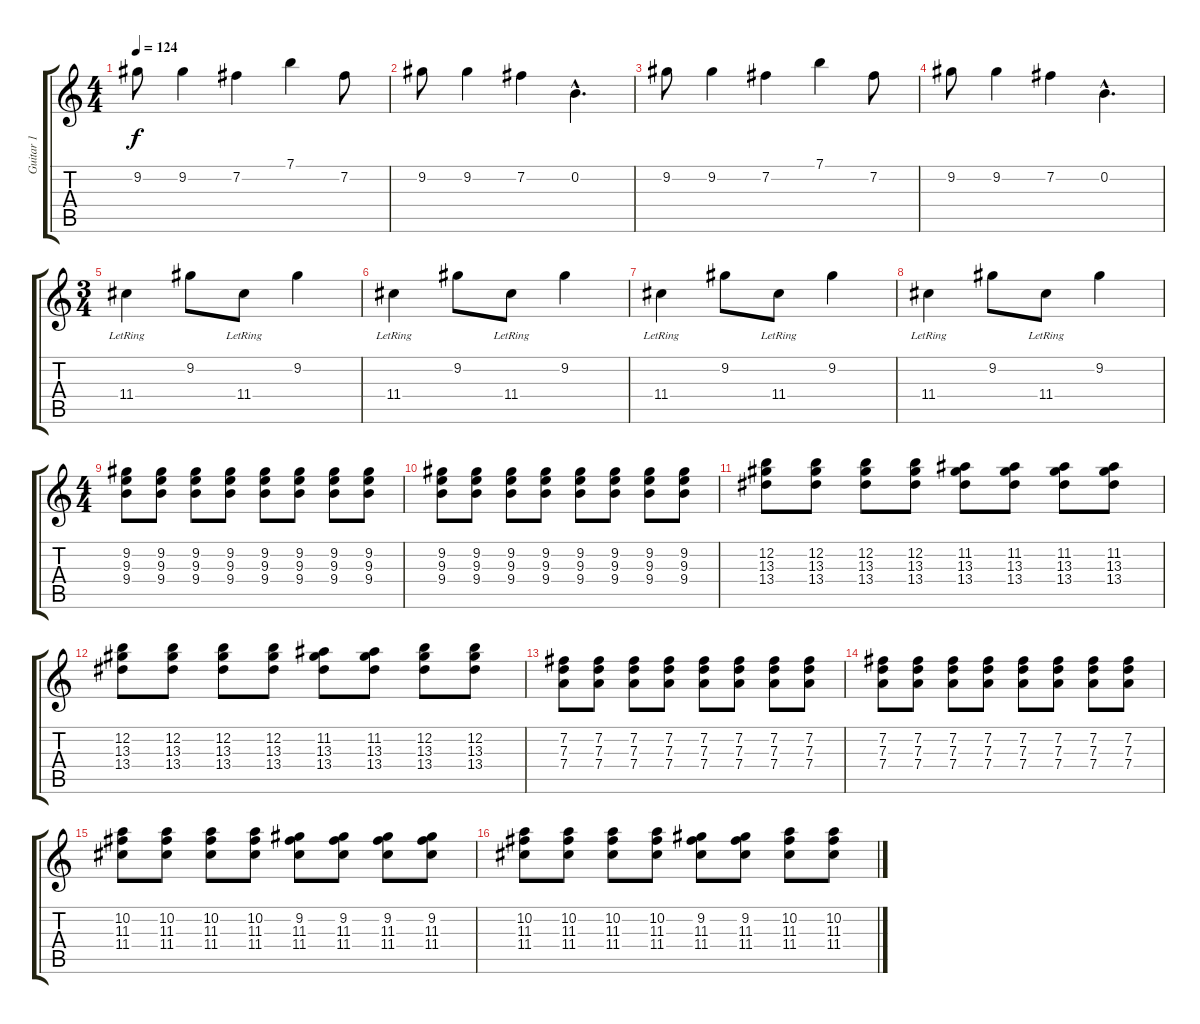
\track ("Guitar 1" "Guitar 1") {instrument overdrivenguitar}
\staff {score tabs}
\tuning (E4 B3 G3 D3 A2 E2) {hide}
\ts (4 4)
\tempo 124
\clef g2
\ks c
9.2.8{dy f} 9.2.4 7.2.4 7.1.4 7.2.8 |
9.2.8 9.2.4 7.2.4 0.2{hac}.4{d} |
9.2.8 9.2.4 7.2.4 7.1.4 7.2.8 |
9.2.8 9.2.4 7.2.4 0.2{hac}.4{d} |
\ts (3 4)
11.4{lr}.4 9.2.8 11.4{lr}.8 9.2.4 |
11.4{lr}.4 9.2.8 11.4{lr}.8 9.2.4 |
11.4{lr}.4 9.2.8 11.4{lr}.8 9.2.4 |
11.4{lr}.4 9.2.8 11.4{lr}.8 9.2.4 |
\ts (4 4)
(9.2 9.3 9.4).8{volume 6} (9.2 9.3 9.4).8 (9.2 9.3 9.4).8 (9.2 9.3 9.4).8 (9.2 9.3 9.4).8 (9.2 9.3 9.4).8 (9.2 9.3 9.4).8 (9.2 9.3 9.4).8 |
(9.2 9.3 9.4).8 (9.2 9.3 9.4).8 (9.2 9.3 9.4).8 (9.2 9.3 9.4).8 (9.2 9.3 9.4).8 (9.2 9.3 9.4).8 (9.2 9.3 9.4).8 (9.2 9.3 9.4).8 |
(12.2 13.3 13.4).8 (12.2 13.3 13.4).8 (12.2 13.3 13.4).8 (12.2 13.3 13.4).8 (11.2 13.3 13.4).8 (11.2 13.3 13.4).8 (11.2 13.3 13.4).8 (11.2 13.3 13.4).8 |
(12.2 13.3 13.4).8 (12.2 13.3 13.4).8 (12.2 13.3 13.4).8 (12.2 13.3 13.4).8 (11.2 13.3 13.4).8 (11.2 13.3 13.4).8 (12.2 13.3 13.4).8 (12.2 13.3 13.4).8 |
(7.2 7.3 7.4).8 (7.2 7.3 7.4).8 (7.2 7.3 7.4).8 (7.2 7.3 7.4).8 (7.2 7.3 7.4).8 (7.2 7.3 7.4).8 (7.2 7.3 7.4).8 (7.2 7.3 7.4).8 |
(7.2 7.3 7.4).8 (7.2 7.3 7.4).8 (7.2 7.3 7.4).8 (7.2 7.3 7.4).8 (7.2 7.3 7.4).8 (7.2 7.3 7.4).8 (7.2 7.3 7.4).8 (7.2 7.3 7.4).8 |
(10.2 11.3 11.4).8 (10.2 11.3 11.4).8 (10.2 11.3 11.4).8 (10.2 11.3 11.4).8 (9.2 11.3 11.4).8 (9.2 11.3 11.4).8 (9.2 11.3 11.4).8 (9.2 11.3 11.4).8 |
(10.2 11.3 11.4).8 (10.2 11.3 11.4).8 (10.2 11.3 11.4).8 (10.2 11.3 11.4).8 (9.2 11.3 11.4).8 (9.2 11.3 11.4).8 (10.2 11.3 11.4).8 (10.2 11.3 11.4).8
